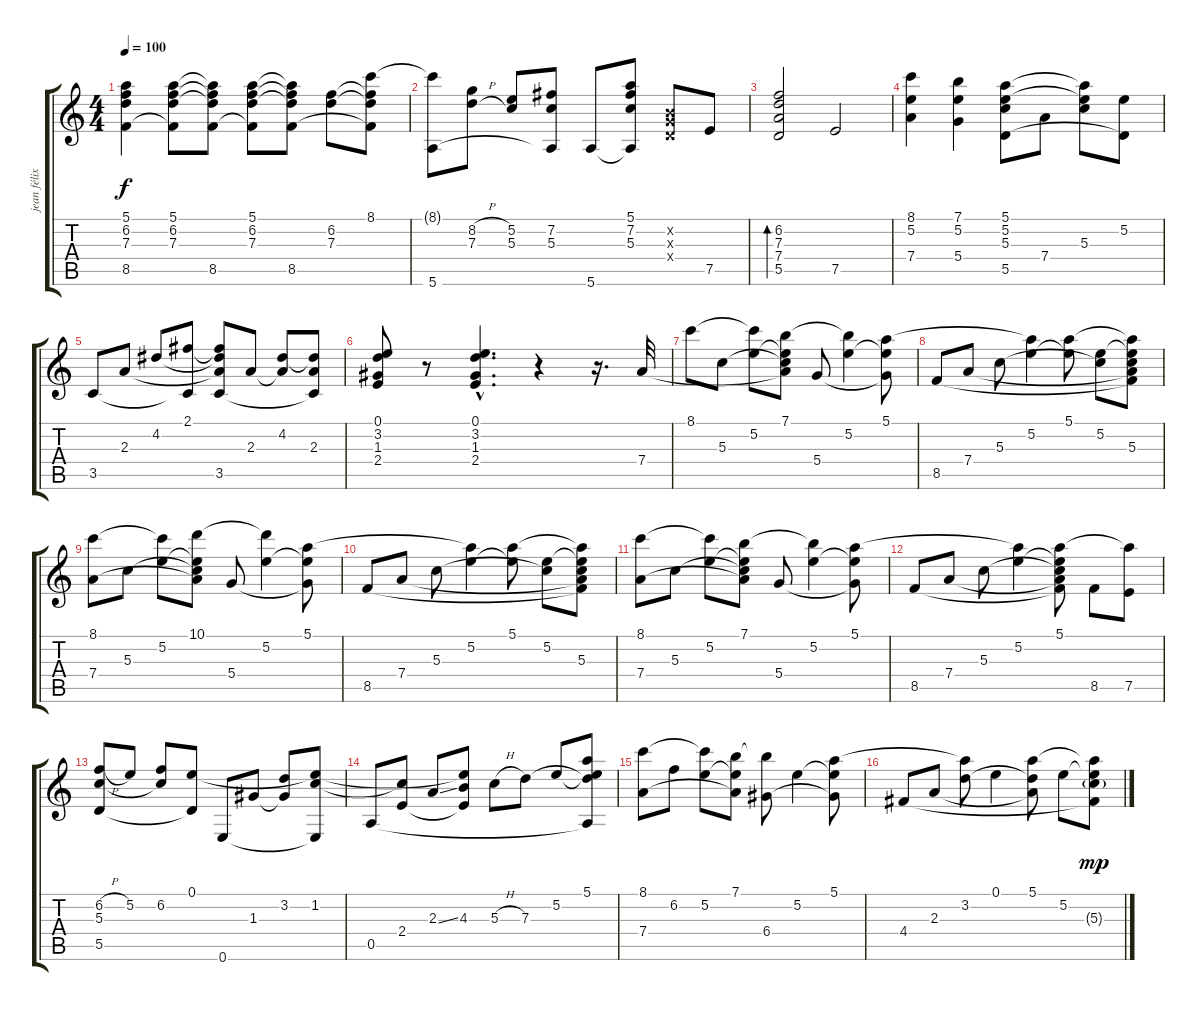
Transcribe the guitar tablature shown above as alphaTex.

\track ("jean félix lalanne" "jean félix") {instrument acousticguitarnylon}
\staff {score tabs}
\tuning (E4 B3 G3 D3 A2 E2) {hide}
\ts (4 4)
\tempo 100
\clef g2
\ks c
(5.1 6.2 7.3 8.5).4{dy f} (5.1 6.2 7.3 8.5{t}).8 (5.1{t} 6.2{t} 7.3{t} 8.5).8 (5.1 6.2 7.3 8.5{t}).8 (5.1{t} 6.2{t} 7.3{t} 8.5).8 (6.2 7.3).8 (8.1 6.2{t} 7.3{t} 8.5{t}).8 |
(8.1{t} 5.6).8 (8.2{h} 7.3{h}).8 (5.2 5.3).8 (7.2 5.3 5.6{t}).8 5.6.8 (5.1 7.2 5.3 5.6{t}).8 (0.2{x} 0.3{x} 0.4{x}).8 7.5.8 |
(6.2 7.3 7.4 5.5).2{bd 120} 7.5.2 |
(8.1 5.2 7.4).4 (7.1 5.2 5.4).4 (5.1 5.2 5.3 5.5).8 7.4.8 (5.1{t} 5.2{t} 5.3).8 (5.2 5.5{t}).8 |
3.5.8 2.3.8 4.2.8 (2.1 3.5{t}).8 (2.1{t} 4.2{t} 2.3{t} 3.5).8 2.3.8 (4.2 2.3{t}).8 (4.2{t} 2.3 3.5{t}).8 |
(0.1 3.2 1.3 2.4).8 r.8 (0.1{hac} 3.2{hac} 1.3{hac} 2.4{hac}).4{d} r.4 r.16{d} 7.4.32 |
8.1.8 5.3.8 (8.1{t} 5.2).8 (7.1 5.2{t} 5.3{t} 7.4{t}).8 5.4.8 (7.1{t} 5.2).4 (5.1 5.2{t} 5.4{t}).8 |
8.5.8 7.4.8 5.3.8 (5.1{t} 5.2).4 (5.1 5.2{t}).8 (5.2 5.3{t}).8 (5.1{t} 5.2{t} 5.3 7.4{t} 8.5{t}).8 |
(8.1 7.4).8 5.3.8 (8.1{t} 5.2).8 (10.1 5.2{t} 5.3{t} 7.4{t}).8 5.4.8 (10.1{t} 5.2).4 (5.1 5.2{t} 5.4{t}).8 |
8.5.8 7.4.8 5.3.8 (5.1{t} 5.2).4 (5.1 5.2{t}).8 (5.2 5.3{t}).8 (5.1{t} 5.2{t} 5.3 7.4{t} 8.5{t}).8 |
(8.1 7.4).8 5.3.8 (8.1{t} 5.2).8 (7.1 5.2{t} 5.3{t} 7.4{t}).8 5.4.8 (7.1{t} 5.2).4 (5.1 5.2{t} 5.4{t}).8 |
8.5.8 7.4.8 5.3.8 (5.1{t} 5.2).4 (5.1 5.2{t} 5.3{t} 7.4{t} 8.5{t}).8 8.5.8 (5.1{t} 7.5).8 |
(6.2{h} 5.3 5.5).8 5.2.8 (6.2 5.3{t}).8 (0.1 5.5{t}).8 0.6.8 1.3.8 (3.2 1.3{t}).8 (0.1{t} 1.2 0.6{t}).8 |
0.5.8 (1.2{t} 2.4).8 2.3{ss}.8 (0.1{t} 4.3 2.4{t}).8 5.3{h}.8 7.3.8 5.2.8 (5.1 5.2{t} 7.3{t} 0.5{t}).8 |
(8.1 7.4).8 6.2.8 (8.1{t} 5.2).8 (7.1 5.2{t} 7.4{t}).8 (7.1{t} 6.4).8 5.2.4 (5.1 5.2{t} 6.4{t}).8 |
4.4.8 2.3.8 (5.1{t} 3.2).8 0.1.4 (5.1 3.2{t} 2.3{t}).8 5.2.8 (5.1{t} 5.2{t} 5.3{g} 4.4{t}).8{dy mp}
